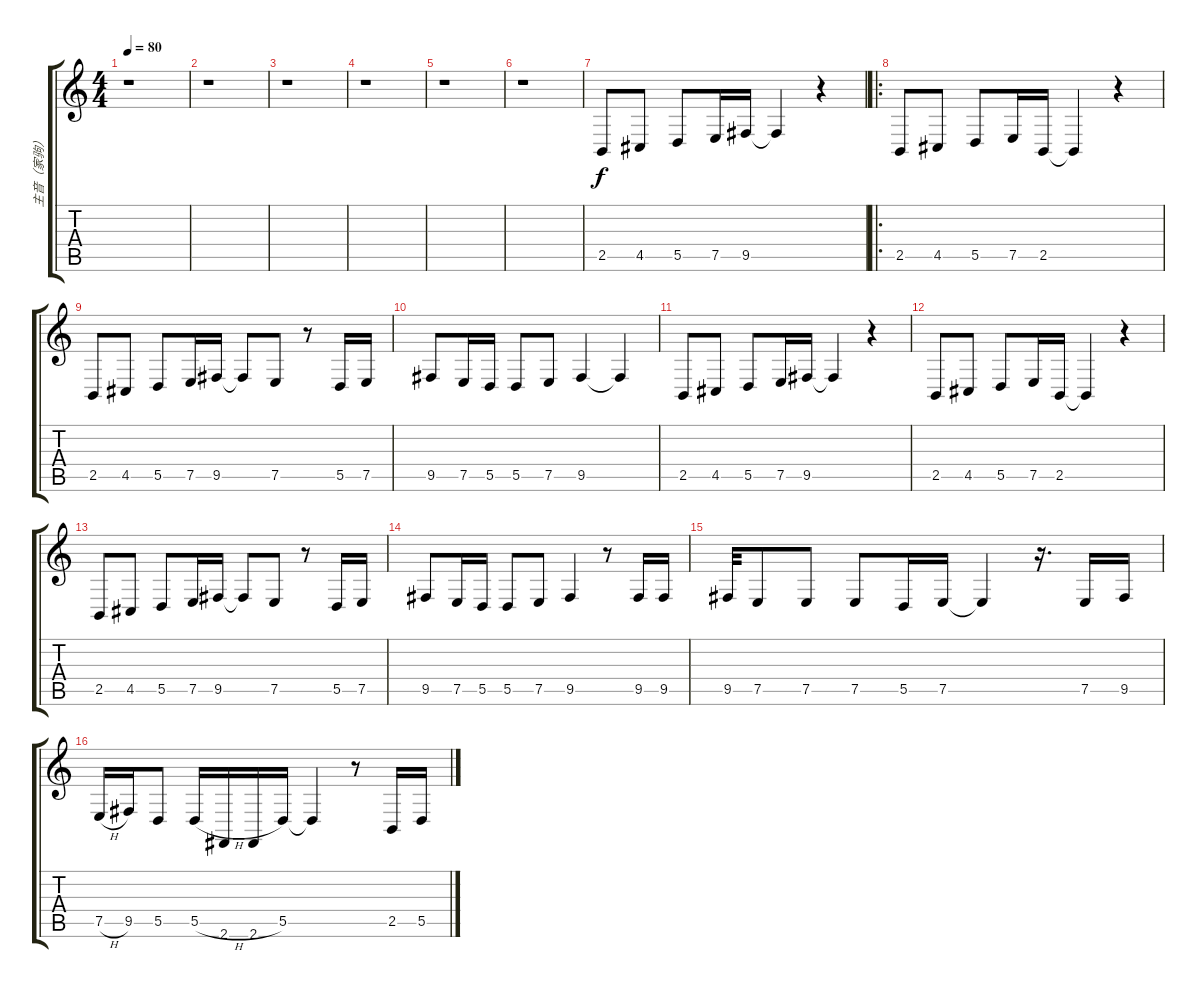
\track ("主音（家驹）" "主音（家驹）") {instrument frenchhorn}
\staff {score tabs}
\tuning (E4 B3 G3 D3 A2 E2) {hide}
\ts (4 4)
\tempo 80
\clef g2
\ks c
r.1{dy f instrument frenchhorn} |
r.1 |
r.1 |
r.1 |
r.1 |
r.1 |
2.5.8 4.5.8 5.5.8 7.5.16 9.5.16 9.5{t}.4 r.4 |
\ro
2.5.8 4.5.8 5.5.8 7.5.16 2.5.16 2.5{t}.4 r.4 |
2.5.8 4.5.8 5.5.8 7.5.16 9.5.16 9.5{t}.8 7.5.8 r.8 5.5.16 7.5.16 |
9.5.8 7.5.16 5.5.16 5.5.8 7.5.8 9.5.4 9.5{t}.4 |
2.5.8 4.5.8 5.5.8 7.5.16 9.5.16 9.5{t}.4 r.4 |
2.5.8 4.5.8 5.5.8 7.5.16 2.5.16 2.5{t}.4 r.4 |
2.5.8 4.5.8 5.5.8 7.5.16 9.5.16 9.5{t}.8 7.5.8 r.8 5.5.16 7.5.16 |
9.5.8 7.5.16 5.5.16 5.5.8 7.5.8 9.5.4 r.8 9.5.16 9.5.16 |
9.5.32 7.5.8 7.5.8 7.5.8 5.5.16 7.5.16 7.5{t}.4 r.16{d} 7.5.16 9.5.16 |
7.5{h}.16 9.5.16 5.5.8 5.5{h}.16 2.6.16 2.6.16 5.5.16 5.5{t}.4 r.8 2.5.16 5.5.16
